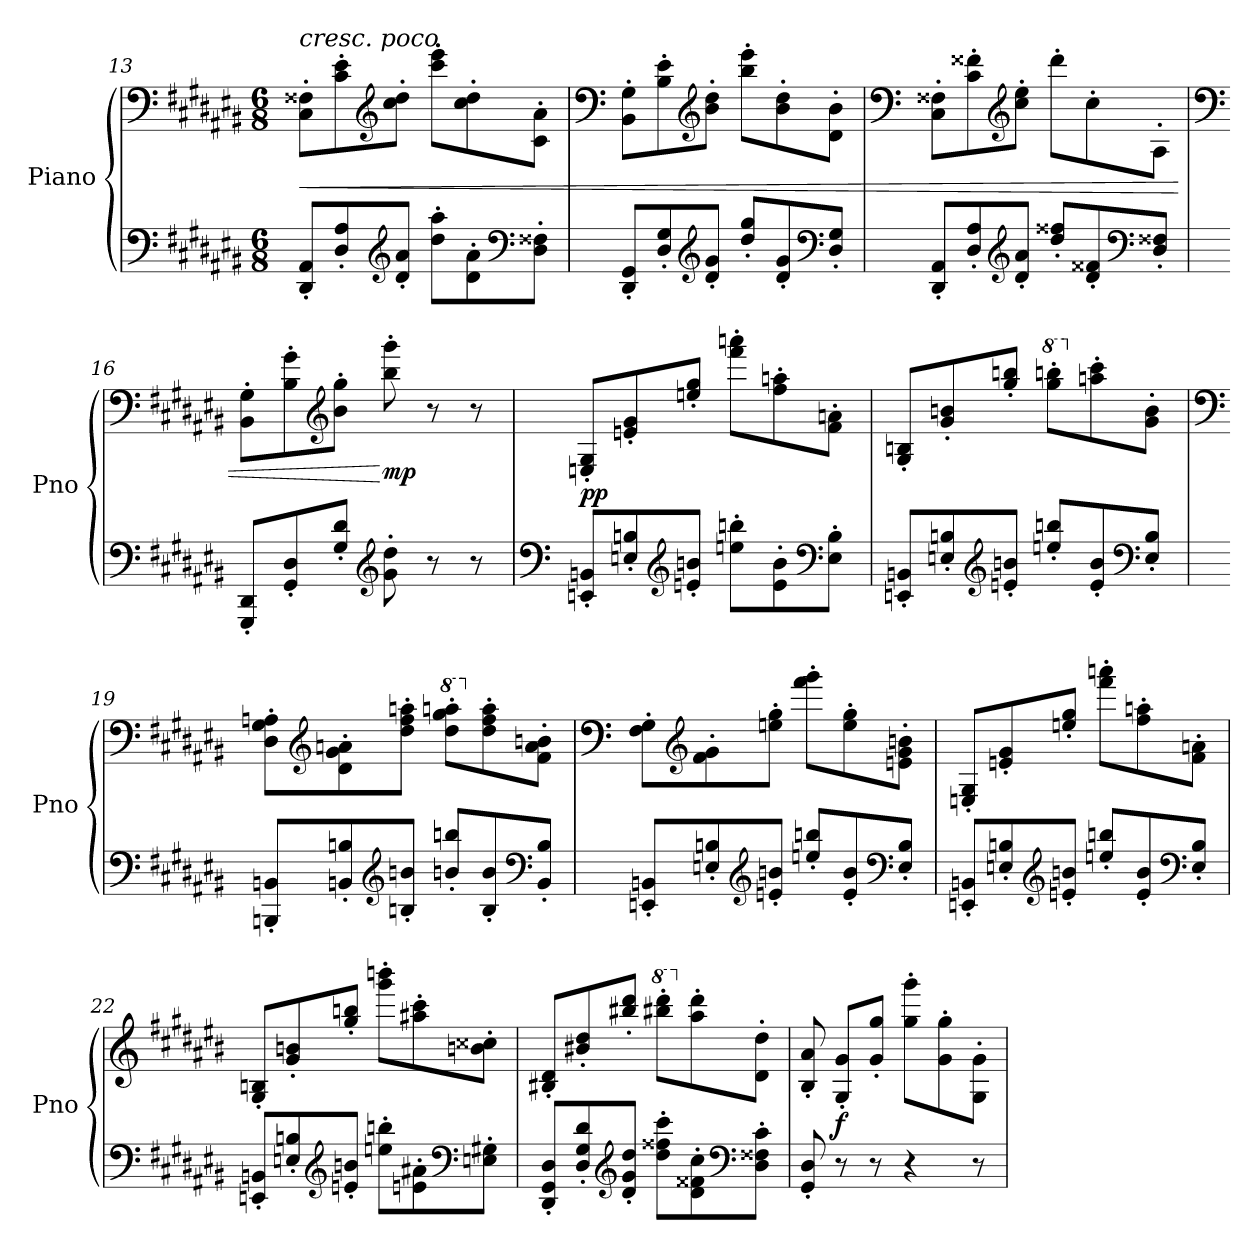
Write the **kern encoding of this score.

**kern	**kern	**dynam
*part1	*part1	*part1
*staff2	*staff1	*staff1/2
*I"Piano	*	*
*I'Pno	*	*
*clefF4	*clefF4	*
*k[f#c#g#d#a#e#b#]	*k[f#c#g#d#a#e#b#]	*
*M6/8	*M6/8	*
=13	=13	=13
!	!LO:TX:a:i:t=cresc. poco	!
!	!	!LO:HP:b
8DD#/' 8AA#/'L	8C#\' 8F##X\'L	<
8D#/' 8A#/'	8c#\' 8e#\'	.
*clefG2	*clefG2	*
8d#/' 8a#/'J	8cc#\' 8dd#\'J	.
8dd#\' 8aa#\'L	8ccc#\' 8eee#\'L	.
8d#\' 8a#\'	8cc#\' 8dd#\'	.
*clefF4	*	*
8D#\' 8F##X\'J	8c#\' 8a#\'J	.
!!LO:LB:g=z
=14	=14	=14
*	*clefF4	*
8DD#/' 8GG#/'L	8BB#\' 8G#\'L	.
8D#/' 8G#/'	8B#\' 8e#\'	.
*clefG2	*clefG2	*
8d#/' 8g#/'J	8b#\' 8dd#\'J	.
8dd#/' 8gg#/'L	8bb#\' 8eee#\'L	.
8d#/' 8g#/'	8b#\' 8dd#\'	.
*clefF4	*	*
8D#/' 8G#/'J	8d#\' 8b#\'J	.
=15	=15	=15
*	*clefF4	*
8DD#/' 8AA#/'L	8C#\' 8F##X\'L	.
8D#/' 8A#/'	8c#\' 8f##X\'	.
*clefG2	*clefG2	*
8d#/' 8a#/'J	8cc#\' 8ee#\'J	.
8dd#/' 8ff##X/'L	8ddd#'\L	.
8d#/' 8f##X/'	8cc#'\	.
*clefF4	*	*
8D#/' 8F##X/'J	8A#'\J	.
=16	=16	=16
*	*clefF4	*
8GGG#/' 8DD#/'L	8BB#\' 8G#\'L	.
8GG#/' 8D#/'	8B#\' 8g#\'	.
*	*clefG2	*
8G#/' 8d#/'J	8b#\' 8gg#\'J	.
*clefG2	*	*
!	!	!LO:DY:n=1:b
8g#\' 8dd#\'	8bb#\' 8ggg#\'	[ mp
8r	8r	.
8r	8r	.
=17	=17	=17
*clefF4	*	*
!	!	!LO:DY:b
8EEn/' 8BBn/'L	8En/' 8G#/'L	pp
8En/' 8Bn/'	8en/' 8g#/'	.
*clefG2	*	*
8en/' 8bn/'J	8een/' 8gg#/'J	.
8een\' 8bbn\'L	8fff#\' 8aaan\'L	.
8e\' 8b\'	8ff#\' 8aan\'	.
*clefF4	*	*
8E\' 8B\'J	8f#\' 8an\'J	.
!!LO:PB:g=z
=18	=18	=18
8EEn/' 8BBn/'L	8G#/' 8Bn/'L	.
8En/' 8Bn/'	8g#/' 8bn/'	.
*clefG2	*	*
8en/' 8bn/'J	8gg#/' 8bbn/'J	.
*	*8va	*
8een/' 8bbn/'L	8ggg#\' 8bbbn\'L	.
*	*X8va	*
8e/' 8b/'	8aan\' 8ccc#\'	.
*clefF4	*	*
8E/' 8B/'J	8g#\' 8b\'J	.
=19	=19	=19
*	*clefF4	*
8BBBn/' 8BBn/'L	8D#\' 8G#\' 8An\'L	.
*	*clefG2	*
8BBn/' 8Bn/'	8d#\' 8g#\' 8an\'	.
*clefG2	*	*
8Bn/' 8bn/'J	8dd#\' 8ff#\' 8aan\'J	.
*	*8va	*
8bn/' 8bbn/'L	8ddd#\' 8ggg#\' 8aaan\'L	.
*	*X8va	*
8B/' 8b/'	8dd#\' 8ff#\' 8aa\'	.
*clefF4	*	*
8BB/' 8B/'J	8f#\' 8a\' 8bn\'J	.
=20	=20	=20
*	*clefF4	*
8EEn/' 8BBn/'L	8F#\' 8G#\'L	.
*	*clefG2	*
8En/' 8Bn/'	8f#\' 8g#\'	.
*clefG2	*	*
8en/' 8bn/'J	8een\' 8gg#\'J	.
8een/' 8bbn/'L	8fff#\' 8ggg#\'L	.
8e/' 8b/'	8ee\' 8gg#\'	.
*clefF4	*	*
8E/' 8B/'J	8en\' 8g#\' 8bn\'J	.
!!LO:LB:g=z
=21	=21	=21
8EEn/' 8BBn/'L	8En/' 8G#/'L	.
8En/' 8Bn/'	8en/' 8g#/'	.
*clefG2	*	*
8en/' 8bn/'J	8een/' 8gg#/'J	.
8een/' 8bbn/'L	8fff#\' 8aaan\'L	.
8e/' 8b/'	8ff#\' 8aan\'	.
*clefF4	*	*
8E/' 8B/'J	8f#\' 8an\'J	.
=22	=22	=22
8EEn/' 8BBn/'L	8G#/' 8Bn/'L	.
8En/' 8Bn/'	8g#/' 8bn/'	.
*clefG2	*	*
8en/' 8bn/'J	8gg#/' 8bbn/'J	.
8een\' 8bbn\'L	8ggg#\' 8bbbn\'L	.
8en\' 8a#X\'	8aa#X\' 8ccc#\'	.
*clefF4	*	*
8En\' 8G#X\'J	8bn\' 8cc##X\'J	.
=23	=23	=23
8DD#/' 8GG#/' 8D#/'L	8B#X/' 8d#/'L	.
8D#/' 8G#/' 8d#/'	8b#X/' 8dd#/'	.
*clefG2	*	*
8d#/' 8g#/' 8dd#/'J	8bb#X/' 8ddd#/'J	.
*	*8va	*
8dd#\' 8ff##X\' 8ccc#\'L	8bbb#X\' 8dddd#\'L	.
*	*X8va	*
8d#\' 8f##X\' 8cc#\'	8aa#\' 8ddd#\'	.
*clefF4	*	*
8D#\' 8F##X\' 8c#\'J	8d#\' 8dd#\'J	.
!!LO:LB:g=z
=24	=24	=24
8GG#/' 8D#/'	8B#/' 8a#/'	.
!	!	!LO:DY:b
8r	8G#/' 8g#/'L	f
8r	8g#/' 8gg#/'J	.
4r	8gg#\' 8ggg#\'L	.
.	8g#\' 8gg#\'	.
8r	8G#\' 8g#\'J	.
=	=	=
*-	*-	*-
